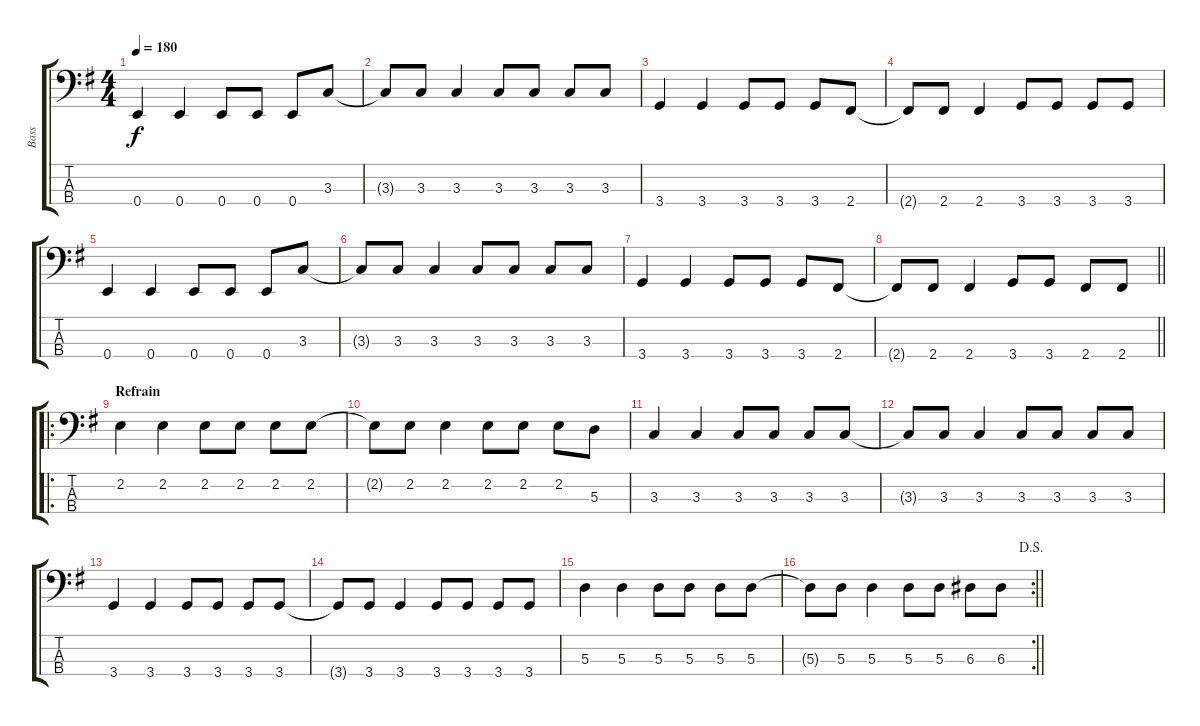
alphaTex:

\track ("Bass" "Bass") {instrument electricbassfinger}
\staff {score tabs}
\tuning (G2 D2 A1 E1) {hide}
\ts (4 4)
\tempo 180
\clef f4
\ks g
0.4.4{dy f} 0.4.4 0.4.8 0.4.8 0.4.8 3.3.8 |
3.3{t}.8 3.3.8 3.3.4 3.3.8 3.3.8 3.3.8 3.3.8 |
3.4.4 3.4.4 3.4.8 3.4.8 3.4.8 2.4.8 |
2.4{t}.8 2.4.8 2.4.4 3.4.8 3.4.8 3.4.8 3.4.8 |
0.4.4 0.4.4 0.4.8 0.4.8 0.4.8 3.3.8 |
3.3{t}.8 3.3.8 3.3.4 3.3.8 3.3.8 3.3.8 3.3.8 |
3.4.4 3.4.4 3.4.8 3.4.8 3.4.8 2.4.8 |
\barLineRight lightlight
2.4{t}.8 2.4.8 2.4.4 3.4.8 3.4.8 2.4.8 2.4.8 |
\ro
\section ("" "Refrain")
2.2.4 2.2.4 2.2.8 2.2.8 2.2.8 2.2.8 |
2.2{t}.8 2.2.8 2.2.4 2.2.8 2.2.8 2.2.8 5.3.8 |
3.3.4 3.3.4 3.3.8 3.3.8 3.3.8 3.3.8 |
3.3{t}.8 3.3.8 3.3.4 3.3.8 3.3.8 3.3.8 3.3.8 |
3.4.4 3.4.4 3.4.8 3.4.8 3.4.8 3.4.8 |
3.4{t}.8 3.4.8 3.4.4 3.4.8 3.4.8 3.4.8 3.4.8 |
5.3.4 5.3.4 5.3.8 5.3.8 5.3.8 5.3.8 |
\rc 2
\jump dalsegno
\barLineRight lightlight
5.3{t}.8 5.3.8 5.3.4 5.3.8 5.3.8 6.3.8 6.3.8
